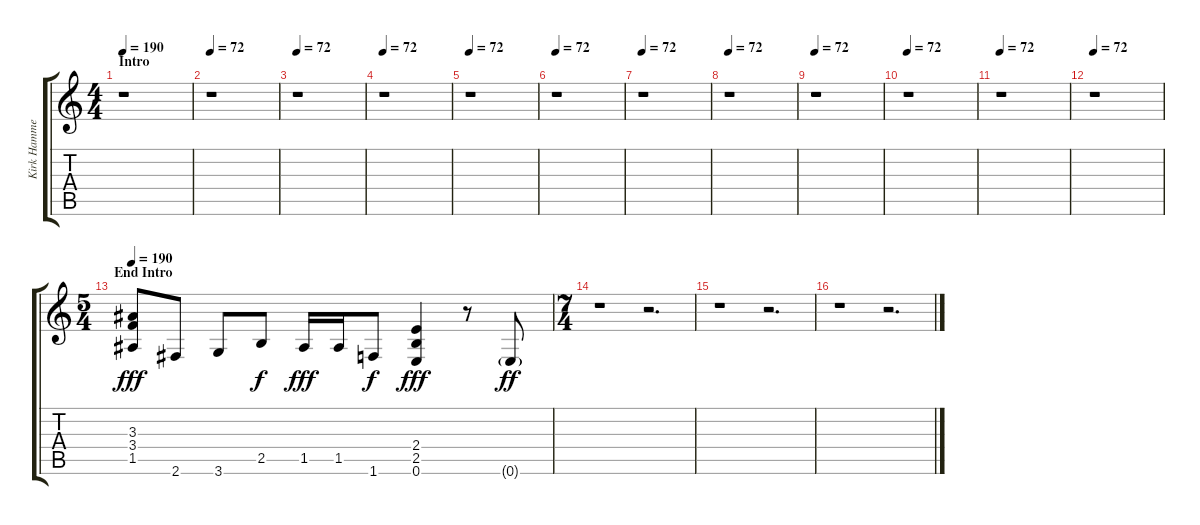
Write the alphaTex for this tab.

\track ("Kirk Hammet (Guitar 2)" "Kirk Hamme") {instrument distortionguitar}
\staff {score tabs}
\tuning (E4 B3 G3 D3 A2 E2) {hide}
\ts (4 4)
\section ("" "Intro")
\tempo 190
\tempo 72
\tempo 71
\tempo 190
\clef g2
\ks c
r.1{dy fff instrument distortionguitar} |
\tempo 72
r.1 |
\tempo 72
r.1 |
\tempo 72
r.1 |
\tempo 72
r.1 |
\tempo 72
r.1 |
\tempo 72
r.1 |
\tempo 72
r.1 |
\tempo 72
r.1 |
\tempo 72
r.1 |
\tempo 72
r.1 |
\tempo 72
r.1 |
\ts (5 4)
\section ("" "End Intro")
\tempo 190
(3.3 3.4 1.5).8{volume 13} 2.6.8 3.6.8 2.5.8{dy f} 1.5.16{dy fff} 1.5.16 1.6.8{dy f} (2.4 2.5 0.6).4{dy fff} r.8 0.6{g}.8{dy ff} |
\ts (7 4)
r.1 r.2{d} |
r.1 r.2{d} |
r.1 r.2{d}
